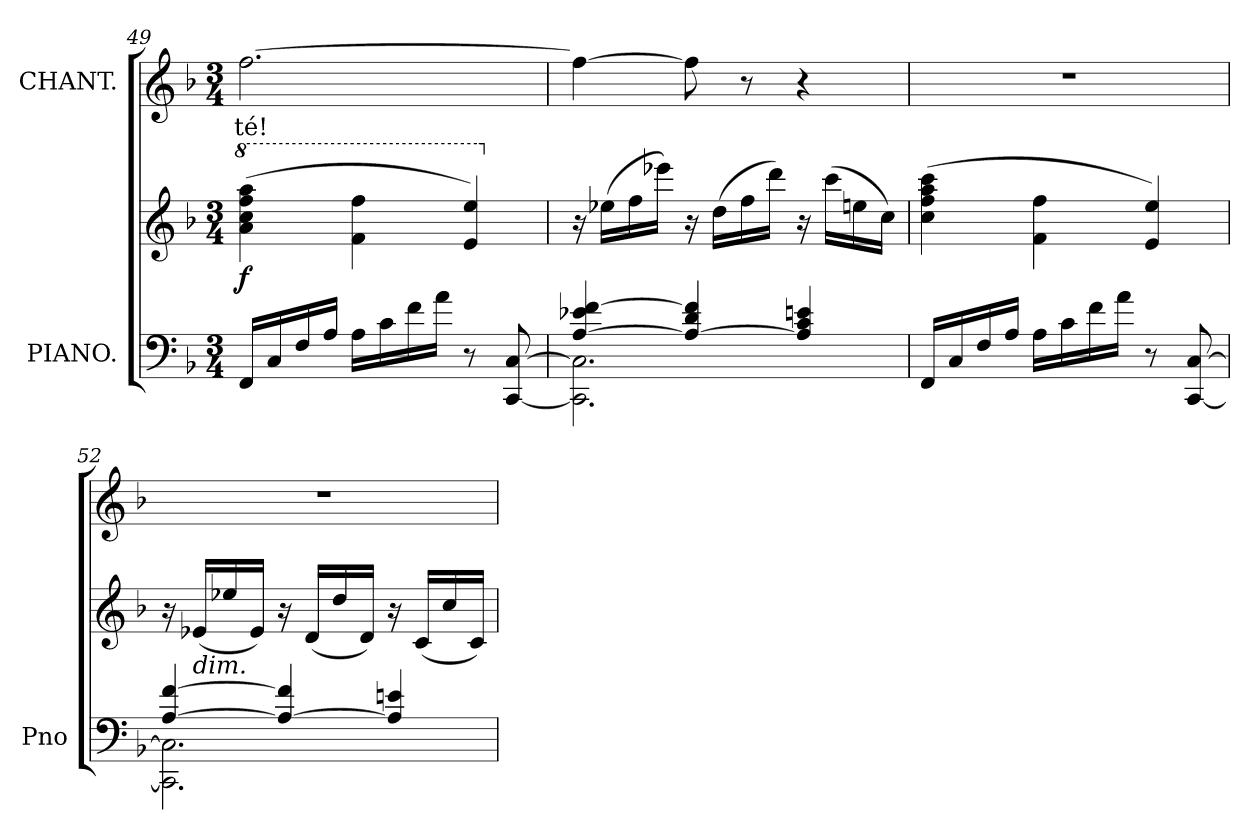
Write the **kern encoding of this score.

**kern	**kern	**dynam	**kern	**text
*part2	*part2	*part2	*part1	*part1
*staff3	*staff2	*staff2/3	*staff1	*staff1
*I"PIANO.	*	*	*I"CHANT.	*
*I'Pno	*	*	*	*
*clefF4	*clefG2	*	*clefG2	*
*k[b-]	*k[b-]	*	*k[b-]	*
*M3/4	*M3/4	*	*M3/4	*
*	*8va	*	*	*
=49	=49	=49	=49	=49
!	!	!LO:DY:b	!	!LO:LY:b
16FF/LL	(4aa\ 4ccc\ 4fff\ 4aaa\	f	[2.ff\	-té!
16C/	.	.	.	.
16F/	.	.	.	.
16A/JJ	.	.	.	.
16A\LL	4ff\ 4fff\	.	.	.
16c\	.	.	.	.
16f\	.	.	.	.
16a\JJ	.	.	.	.
8r	4ee/ 4eee/)	.	.	.
[<8CC/ [8C/	.	.	.	.
!!LO:LB:g=z
=50	=50	=50	=50	=50
*^	*	*	*	*
*	*	*X8va	*	*	*
[4A/ 4e-X/ [4f/	2.CC\] 2.C\]	16r	.	4ff\_	.
.	.	(16ee-X\LL	.	.	.
.	.	16ff\	.	.	.
.	.	16eee-X\JJ)	.	.	.
4A/_ 4d/ 4f/]	.	16r	.	8ff\]	.
.	.	(16dd\LL	.	.	.
.	.	16ff\	.	8r	.
.	.	16ddd\JJ)	.	.	.
4A/] 4c/ 4en/	.	16r	.	4r	.
.	.	(16ccc\LL	.	.	.
.	.	16een\	.	.	.
.	.	16cc\JJ)	.	.	.
*v	*v	*	*	*	*
=51	=51	=51	=51	=51
16FF/LL	(4cc\ 4ff\ 4aa\ 4ccc\	.	2.r	.
16C/	.	.	.	.
16F/	.	.	.	.
16A/JJ	.	.	.	.
16A\LL	4f\ 4ff\	.	.	.
16c\	.	.	.	.
16f\	.	.	.	.
16a\JJ	.	.	.	.
8r	4e/ 4ee/)	.	.	.
[<8CC/ [8C/	.	.	.	.
=52	=52	=52	=52	=52
*^	*	*	*	*
[4A/ [4f/	2.CC\] 2.C\]	16r	.	2.r	.
!	!	!LO:TX:b:i:t=dim.	!	!	!
.	.	(16e-X/LL	.	.	.
.	.	16ee-X/	.	.	.
.	.	16e-/JJ)	.	.	.
4A/_ 4f/]	.	16r	.	.	.
.	.	(16d/LL	.	.	.
.	.	16dd/	.	.	.
.	.	16d/JJ)	.	.	.
4A/] 4en/	.	16r	.	.	.
.	.	(16c/LL	.	.	.
.	.	16cc/	.	.	.
.	.	16c/JJ)	.	.	.
*v	*v	*	*	*	*
=	=	=	=	=
*-	*-	*-	*-	*-
